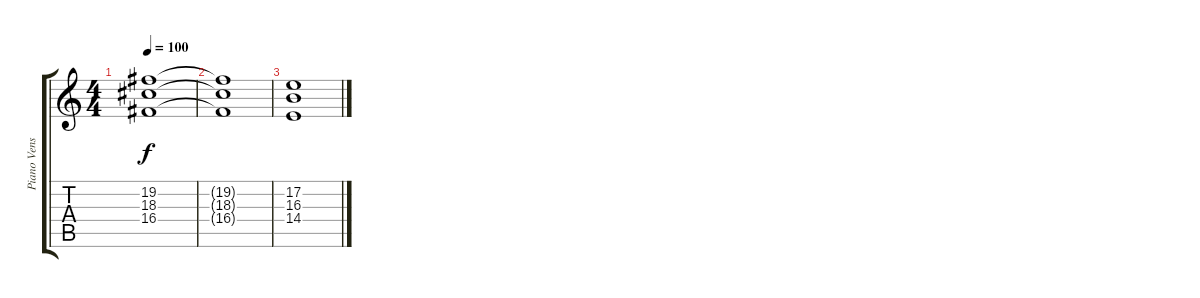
\track ("Piano Venstre" "Piano Vens") {instrument pad8sweep}
\staff {score tabs}
\tuning (E4 B3 G3 D3 A2 E2) {hide}
\ts (4 4)
\tempo 100
\clef g2
\ks c
(19.2 18.3 16.4).1{dy f} |
(19.2{t} 18.3{t} 16.4{t}).1 |
(17.2 16.3 14.4).1
